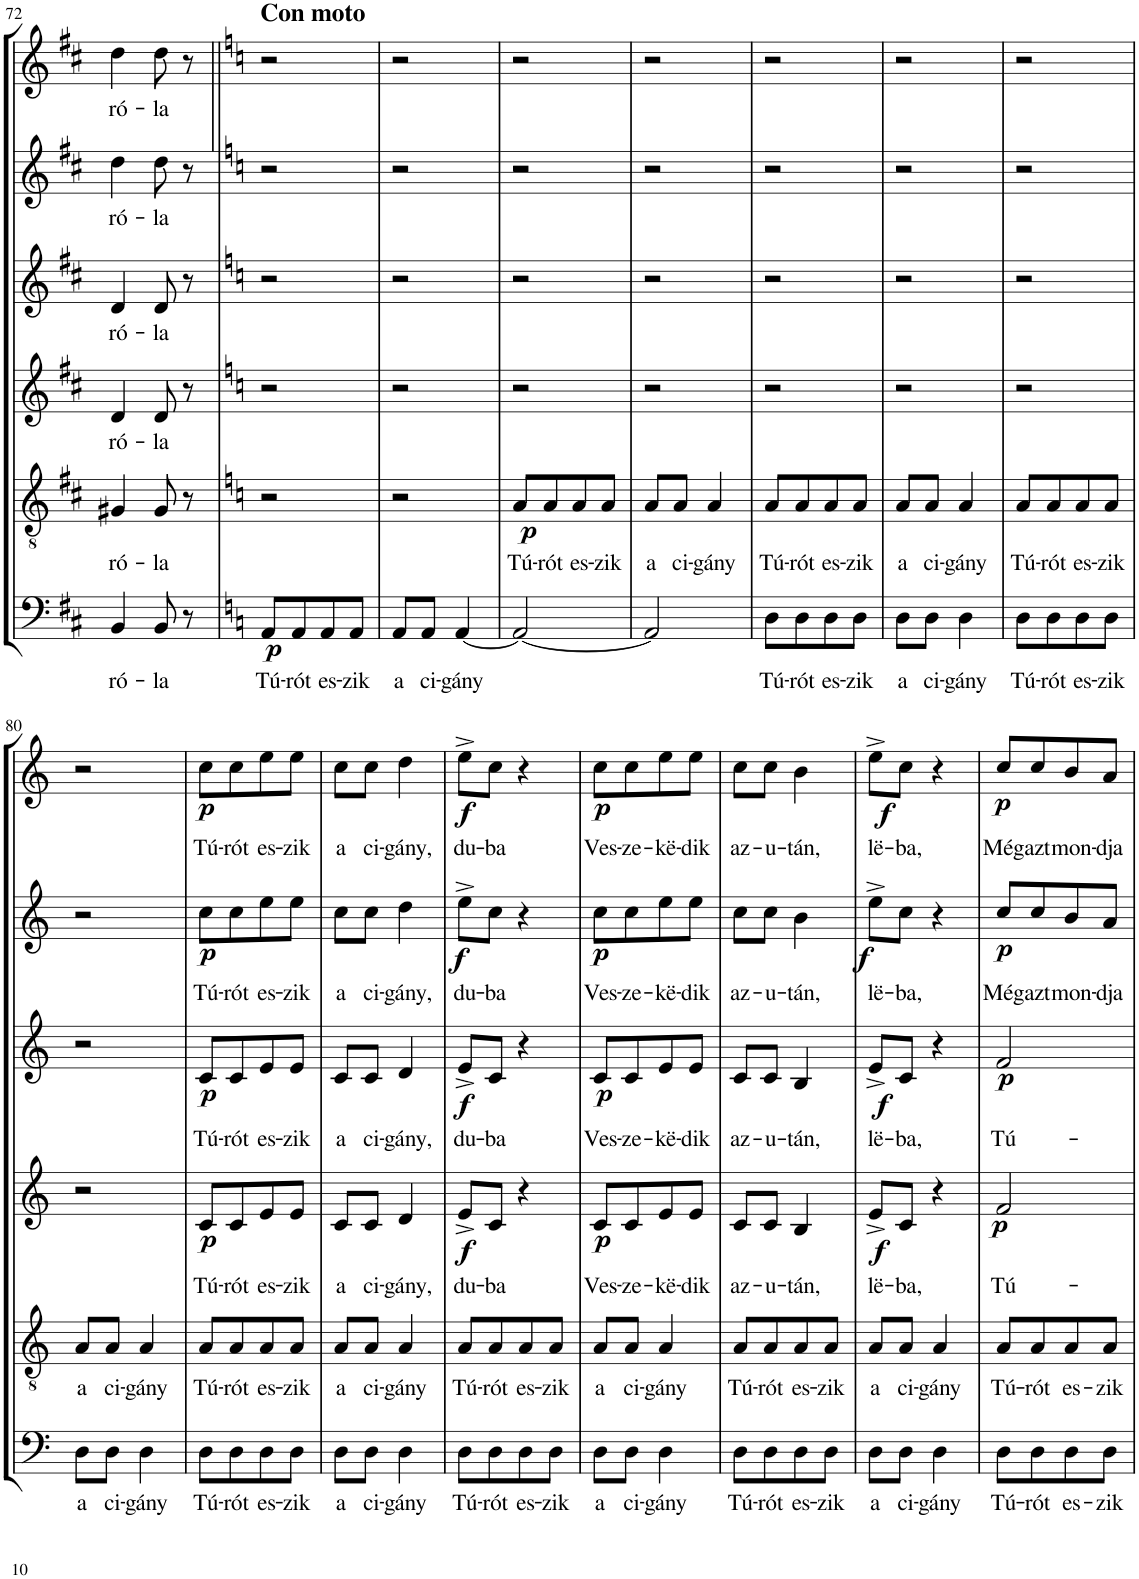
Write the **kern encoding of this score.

**kern	**text	**dynam	**kern	**text	**dynam	**kern	**text	**dynam	**kern	**text	**dynam	**kern	**text	**dynam	**kern	**text	**dynam
*part6	*part6	*part6	*part5	*part5	*part5	*part4	*part4	*part4	*part3	*part3	*part3	*part2	*part2	*part2	*part1	*part1	*part1
*staff6	*staff6	*staff6	*staff5	*staff5	*staff5	*staff4	*staff4	*staff4	*staff3	*staff3	*staff3	*staff2	*staff2	*staff2	*staff1	*staff1	*staff1
*I"Bassi	*	*	*I"Tenori	*	*	*I"Contralti II	*	*	*I"Contralti I	*	*	*I"Soprani II	*	*	*I"Soprani I	*	*
!!LO:PB:g=z
*clefF4	*	*	*clefGv2	*	*	*clefG2	*	*	*clefG2	*	*	*clefG2	*	*	*clefG2	*	*
*	*	*	*	*	*	*	*	*	*	*	*	*Trd1c2	*	*	*Trd1c2	*	*
*k[f#c#]	*	*	*k[f#c#]	*	*	*k[f#c#]	*	*	*k[f#c#]	*	*	*k[f#c#]	*	*	*k[f#c#]	*	*
*D:	*	*	*D:	*	*	*D:	*	*	*D:	*	*	*D:	*	*	*D:	*	*
*M2/4	*	*	*M2/4	*	*	*M2/4	*	*	*M2/4	*	*	*M2/4	*	*	*M2/4	*	*
=72	=72	=72	=72	=72	=72	=72	=72	=72	=72	=72	=72	=72	=72	=72	=72	=72	=72
!	!LO:LY:b	!	!	!LO:LY:b	!	!	!LO:LY:b	!	!	!LO:LY:b	!	!	!LO:LY:b	!	!	!LO:LY:b	!
4BB/	ró-	.	4G#X/	ró-	.	4d/	ró-	.	4d/	ró-	.	4dd\	ró-	.	4dd\	ró-	.
!	!LO:LY:b	!	!	!LO:LY:b	!	!	!LO:LY:b	!	!	!LO:LY:b	!	!	!LO:LY:b	!	!	!LO:LY:b	!
8BB/	-la	.	8G#/	-la	.	8d/	-la	.	8d/	-la	.	8dd\	-la	.	8dd\	-la	.
8r	.	.	8r	.	.	8r	.	.	8r	.	.	8r	.	.	8r	.	.
=73||	=73||	=73||	=73||	=73||	=73||	=73||	=73||	=73||	=73||	=73||	=73||	=73||	=73||	=73||	=73||	=73||	=73||
*k[]	*	*	*k[]	*	*	*k[]	*	*	*k[]	*	*	*k[]	*	*	*k[]	*	*
*C:	*	*	*C:	*	*	*C:	*	*	*C:	*	*	*C:	*	*	*C:	*	*
!	!	!	!	!	!	!	!	!	!	!	!	!	!	!	!LO:TX:a:B:t=Con moto	!	!
!	!LO:LY:b	!LO:DY:b	!	!	!	!	!	!	!	!	!	!	!	!	!	!	!
8AA/L	Tú-	p	2r	.	.	2r	.	.	2r	.	.	2r	.	.	2r	.	.
!	!LO:LY:b	!	!	!	!	!	!	!	!	!	!	!	!	!	!	!	!
8AA/	-rót	.	.	.	.	.	.	.	.	.	.	.	.	.	.	.	.
!	!LO:LY:b	!	!	!	!	!	!	!	!	!	!	!	!	!	!	!	!
8AA/	es-	.	.	.	.	.	.	.	.	.	.	.	.	.	.	.	.
!	!LO:LY:b	!	!	!	!	!	!	!	!	!	!	!	!	!	!	!	!
8AA/J	-zik	.	.	.	.	.	.	.	.	.	.	.	.	.	.	.	.
=74	=74	=74	=74	=74	=74	=74	=74	=74	=74	=74	=74	=74	=74	=74	=74	=74	=74
!	!LO:LY:b	!	!	!	!	!	!	!	!	!	!	!	!	!	!	!	!
8AA/L	a	.	2r	.	.	2r	.	.	2r	.	.	2r	.	.	2r	.	.
!	!LO:LY:b	!	!	!	!	!	!	!	!	!	!	!	!	!	!	!	!
8AA/J	ci-	.	.	.	.	.	.	.	.	.	.	.	.	.	.	.	.
!	!LO:LY:b	!	!	!	!	!	!	!	!	!	!	!	!	!	!	!	!
[4AA/	-gány	.	.	.	.	.	.	.	.	.	.	.	.	.	.	.	.
=75	=75	=75	=75	=75	=75	=75	=75	=75	=75	=75	=75	=75	=75	=75	=75	=75	=75
!	!	!	!	!LO:LY:b	!LO:DY:b	!	!	!	!	!	!	!	!	!	!	!	!
2AA/_	.	.	8A/L	Tú-	p	2r	.	.	2r	.	.	2r	.	.	2r	.	.
!	!	!	!	!LO:LY:b	!	!	!	!	!	!	!	!	!	!	!	!	!
.	.	.	8A/	-rót	.	.	.	.	.	.	.	.	.	.	.	.	.
!	!	!	!	!LO:LY:b	!	!	!	!	!	!	!	!	!	!	!	!	!
.	.	.	8A/	es-	.	.	.	.	.	.	.	.	.	.	.	.	.
!	!	!	!	!LO:LY:b	!	!	!	!	!	!	!	!	!	!	!	!	!
.	.	.	8A/J	-zik	.	.	.	.	.	.	.	.	.	.	.	.	.
=76	=76	=76	=76	=76	=76	=76	=76	=76	=76	=76	=76	=76	=76	=76	=76	=76	=76
!	!	!	!	!LO:LY:b	!	!	!	!	!	!	!	!	!	!	!	!	!
2AA/]	.	.	8A/L	a	.	2r	.	.	2r	.	.	2r	.	.	2r	.	.
!	!	!	!	!LO:LY:b	!	!	!	!	!	!	!	!	!	!	!	!	!
.	.	.	8A/J	ci-	.	.	.	.	.	.	.	.	.	.	.	.	.
!	!	!	!	!LO:LY:b	!	!	!	!	!	!	!	!	!	!	!	!	!
.	.	.	4A/	-gány	.	.	.	.	.	.	.	.	.	.	.	.	.
=77	=77	=77	=77	=77	=77	=77	=77	=77	=77	=77	=77	=77	=77	=77	=77	=77	=77
!	!LO:LY:b	!	!	!LO:LY:b	!	!	!	!	!	!	!	!	!	!	!	!	!
8D\L	Tú-	.	8A/L	Tú-	.	2r	.	.	2r	.	.	2r	.	.	2r	.	.
!	!LO:LY:b	!	!	!LO:LY:b	!	!	!	!	!	!	!	!	!	!	!	!	!
8D\	-rót	.	8A/	-rót	.	.	.	.	.	.	.	.	.	.	.	.	.
!	!LO:LY:b	!	!	!LO:LY:b	!	!	!	!	!	!	!	!	!	!	!	!	!
8D\	es-	.	8A/	es-	.	.	.	.	.	.	.	.	.	.	.	.	.
!	!LO:LY:b	!	!	!LO:LY:b	!	!	!	!	!	!	!	!	!	!	!	!	!
8D\J	-zik	.	8A/J	-zik	.	.	.	.	.	.	.	.	.	.	.	.	.
=78	=78	=78	=78	=78	=78	=78	=78	=78	=78	=78	=78	=78	=78	=78	=78	=78	=78
!	!LO:LY:b	!	!	!LO:LY:b	!	!	!	!	!	!	!	!	!	!	!	!	!
8D\L	a	.	8A/L	a	.	2r	.	.	2r	.	.	2r	.	.	2r	.	.
!	!LO:LY:b	!	!	!LO:LY:b	!	!	!	!	!	!	!	!	!	!	!	!	!
8D\J	ci-	.	8A/J	ci-	.	.	.	.	.	.	.	.	.	.	.	.	.
!	!LO:LY:b	!	!	!LO:LY:b	!	!	!	!	!	!	!	!	!	!	!	!	!
4D\	-gány	.	4A/	-gány	.	.	.	.	.	.	.	.	.	.	.	.	.
=79	=79	=79	=79	=79	=79	=79	=79	=79	=79	=79	=79	=79	=79	=79	=79	=79	=79
!	!LO:LY:b	!	!	!LO:LY:b	!	!	!	!	!	!	!	!	!	!	!	!	!
8D\L	Tú-	.	8A/L	Tú-	.	2r	.	.	2r	.	.	2r	.	.	2r	.	.
!	!LO:LY:b	!	!	!LO:LY:b	!	!	!	!	!	!	!	!	!	!	!	!	!
8D\	-rót	.	8A/	-rót	.	.	.	.	.	.	.	.	.	.	.	.	.
!	!LO:LY:b	!	!	!LO:LY:b	!	!	!	!	!	!	!	!	!	!	!	!	!
8D\	es-	.	8A/	es-	.	.	.	.	.	.	.	.	.	.	.	.	.
!	!LO:LY:b	!	!	!LO:LY:b	!	!	!	!	!	!	!	!	!	!	!	!	!
8D\J	-zik	.	8A/J	-zik	.	.	.	.	.	.	.	.	.	.	.	.	.
!!LO:LB:g=z
=80	=80	=80	=80	=80	=80	=80	=80	=80	=80	=80	=80	=80	=80	=80	=80	=80	=80
!	!LO:LY:b	!	!	!LO:LY:b	!	!	!	!	!	!	!	!	!	!	!	!	!
8D\L	a	.	8A/L	a	.	2r	.	.	2r	.	.	2r	.	.	2r	.	.
!	!LO:LY:b	!	!	!LO:LY:b	!	!	!	!	!	!	!	!	!	!	!	!	!
8D\J	ci-	.	8A/J	ci-	.	.	.	.	.	.	.	.	.	.	.	.	.
!	!LO:LY:b	!	!	!LO:LY:b	!	!	!	!	!	!	!	!	!	!	!	!	!
4D\	-gány	.	4A/	-gány	.	.	.	.	.	.	.	.	.	.	.	.	.
=81	=81	=81	=81	=81	=81	=81	=81	=81	=81	=81	=81	=81	=81	=81	=81	=81	=81
!	!LO:LY:b	!	!	!LO:LY:b	!	!	!LO:LY:b	!LO:DY:b	!	!LO:LY:b	!LO:DY:b	!	!LO:LY:b	!LO:DY:b	!	!LO:LY:b	!LO:DY:b
8D\L	Tú-	.	8A/L	Tú-	.	8c/L	Tú-	p	8c/L	Tú-	p	8cc\L	Tú-	p	8cc\L	Tú-	p
!	!LO:LY:b	!	!	!LO:LY:b	!	!	!LO:LY:b	!	!	!LO:LY:b	!	!	!LO:LY:b	!	!	!LO:LY:b	!
8D\	-rót	.	8A/	-rót	.	8c/	-rót	.	8c/	-rót	.	8cc\	-rót	.	8cc\	-rót	.
!	!LO:LY:b	!	!	!LO:LY:b	!	!	!LO:LY:b	!	!	!LO:LY:b	!	!	!LO:LY:b	!	!	!LO:LY:b	!
8D\	es-	.	8A/	es-	.	8e/	es-	.	8e/	es-	.	8ee\	es-	.	8ee\	es-	.
!	!LO:LY:b	!	!	!LO:LY:b	!	!	!LO:LY:b	!	!	!LO:LY:b	!	!	!LO:LY:b	!	!	!LO:LY:b	!
8D\J	-zik	.	8A/J	-zik	.	8e/J	-zik	.	8e/J	-zik	.	8ee\J	-zik	.	8ee\J	-zik	.
=82	=82	=82	=82	=82	=82	=82	=82	=82	=82	=82	=82	=82	=82	=82	=82	=82	=82
!	!LO:LY:b	!	!	!LO:LY:b	!	!	!LO:LY:b	!	!	!LO:LY:b	!	!	!LO:LY:b	!	!	!LO:LY:b	!
8D\L	a	.	8A/L	a	.	8c/L	a	.	8c/L	a	.	8cc\L	a	.	8cc\L	a	.
!	!LO:LY:b	!	!	!LO:LY:b	!	!	!LO:LY:b	!	!	!LO:LY:b	!	!	!LO:LY:b	!	!	!LO:LY:b	!
8D\J	ci-	.	8A/J	ci-	.	8c/J	ci-	.	8c/J	ci-	.	8cc\J	ci-	.	8cc\J	ci-	.
!	!LO:LY:b	!	!	!LO:LY:b	!	!	!LO:LY:b	!	!	!LO:LY:b	!	!	!LO:LY:b	!	!	!LO:LY:b	!
4D\	-gány	.	4A/	-gány	.	4d/	-gány,	.	4d/	-gány,	.	4dd\	-gány,	.	4dd\	-gány,	.
=83	=83	=83	=83	=83	=83	=83	=83	=83	=83	=83	=83	=83	=83	=83	=83	=83	=83
!	!LO:LY:b	!	!	!LO:LY:b	!	!	!LO:LY:b	!LO:DY:b	!	!LO:LY:b	!LO:DY:b	!	!LO:LY:b	!LO:DY:b	!	!LO:LY:b	!LO:DY:b
8D\L	Tú-	.	8A/L	Tú-	.	8e^/L	du-	f	8e^/L	du-	f	8ee^\L	du-	f	8ee^\L	du-	f
!	!LO:LY:b	!	!	!LO:LY:b	!	!	!LO:LY:b	!	!	!LO:LY:b	!	!	!LO:LY:b	!	!	!LO:LY:b	!
8D\	-rót	.	8A/	-rót	.	8c/J	-ba	.	8c/J	-ba	.	8cc\J	-ba	.	8cc\J	-ba	.
!	!LO:LY:b	!	!	!LO:LY:b	!	!	!	!	!	!	!	!	!	!	!	!	!
8D\	es-	.	8A/	es-	.	4r	.	.	4r	.	.	4r	.	.	4r	.	.
!	!LO:LY:b	!	!	!LO:LY:b	!	!	!	!	!	!	!	!	!	!	!	!	!
8D\J	-zik	.	8A/J	-zik	.	.	.	.	.	.	.	.	.	.	.	.	.
=84	=84	=84	=84	=84	=84	=84	=84	=84	=84	=84	=84	=84	=84	=84	=84	=84	=84
!	!LO:LY:b	!	!	!LO:LY:b	!	!	!LO:LY:b	!LO:DY:b	!	!LO:LY:b	!LO:DY:b	!	!LO:LY:b	!LO:DY:b	!	!LO:LY:b	!LO:DY:b
8D\L	a	.	8A/L	a	.	8c/L	Ves-	p	8c/L	Ves-	p	8cc\L	Ves-	p	8cc\L	Ves-	p
!	!LO:LY:b	!	!	!LO:LY:b	!	!	!LO:LY:b	!	!	!LO:LY:b	!	!	!LO:LY:b	!	!	!LO:LY:b	!
8D\J	ci-	.	8A/J	ci-	.	8c/	-ze-	.	8c/	-ze-	.	8cc\	-ze-	.	8cc\	-ze-	.
!	!LO:LY:b	!	!	!LO:LY:b	!	!	!LO:LY:b	!	!	!LO:LY:b	!	!	!LO:LY:b	!	!	!LO:LY:b	!
4D\	-gány	.	4A/	-gány	.	8e/	-kë-	.	8e/	-kë-	.	8ee\	-kë-	.	8ee\	-kë-	.
!	!	!	!	!	!	!	!LO:LY:b	!	!	!LO:LY:b	!	!	!LO:LY:b	!	!	!LO:LY:b	!
.	.	.	.	.	.	8e/J	-dik	.	8e/J	-dik	.	8ee\J	-dik	.	8ee\J	-dik	.
=85	=85	=85	=85	=85	=85	=85	=85	=85	=85	=85	=85	=85	=85	=85	=85	=85	=85
!	!LO:LY:b	!	!	!LO:LY:b	!	!	!LO:LY:b	!	!	!LO:LY:b	!	!	!LO:LY:b	!	!	!LO:LY:b	!
8D\L	Tú-	.	8A/L	Tú-	.	8c/L	az-	.	8c/L	az-	.	8cc\L	az-	.	8cc\L	az-	.
!	!LO:LY:b	!	!	!LO:LY:b	!	!	!LO:LY:b	!	!	!LO:LY:b	!	!	!LO:LY:b	!	!	!LO:LY:b	!
8D\	-rót	.	8A/	-rót	.	8c/J	-u-	.	8c/J	-u-	.	8cc\J	-u-	.	8cc\J	-u-	.
!	!LO:LY:b	!	!	!LO:LY:b	!	!	!LO:LY:b	!	!	!LO:LY:b	!	!	!LO:LY:b	!	!	!LO:LY:b	!LO:DY:b
8D\	es-	.	8A/	es-	.	4B/	-tán,	.	4B/	-tán,	.	4b\	-tán,	.	4b\	-tán,	f
!	!LO:LY:b	!	!	!LO:LY:b	!	!	!	!	!	!	!	!	!	!	!	!	!
8D\J	-zik	.	8A/J	-zik	.	.	.	.	.	.	.	.	.	.	.	.	.
=86	=86	=86	=86	=86	=86	=86	=86	=86	=86	=86	=86	=86	=86	=86	=86	=86	=86
!	!LO:LY:b	!	!	!LO:LY:b	!	!	!LO:LY:b	!LO:DY:b	!	!LO:LY:b	!LO:DY:b	!	!LO:LY:b	!LO:DY:b	!	!LO:LY:b	!
8D\L	a	.	8A/L	a	.	8e^/L	lë-	f	8e^/L	lë-	f	8ee^\L	lë-	f	8ee^\L	lë-	.
!	!LO:LY:b	!	!	!LO:LY:b	!	!	!LO:LY:b	!	!	!LO:LY:b	!	!	!LO:LY:b	!	!	!LO:LY:b	!
8D\J	ci-	.	8A/J	ci-	.	8c/J	-ba,	.	8c/J	-ba,	.	8cc\J	-ba,	.	8cc\J	-ba,	.
!	!LO:LY:b	!	!	!LO:LY:b	!	!	!	!	!	!	!	!	!	!	!	!	!
4D\	-gány	.	4A/	-gány	.	4r	.	.	4r	.	.	4r	.	.	4r	.	.
=87	=87	=87	=87	=87	=87	=87	=87	=87	=87	=87	=87	=87	=87	=87	=87	=87	=87
!	!LO:LY:b	!	!	!LO:LY:b	!	!	!LO:LY:b	!LO:DY:b	!	!LO:LY:b	!LO:DY:b	!	!LO:LY:b	!LO:DY:b	!	!LO:LY:b	!LO:DY:b
8D\L	Tú-	.	8A/L	Tú-	.	2f/	Tú-	p	2f/	Tú-	p	8cc/L	Még	p	8cc/L	Még	p
!	!LO:LY:b	!	!	!LO:LY:b	!	!	!	!	!	!	!	!	!LO:LY:b	!	!	!LO:LY:b	!
8D\	-rót	.	8A/	-rót	.	.	.	.	.	.	.	8cc/	azt	.	8cc/	azt	.
!	!LO:LY:b	!	!	!LO:LY:b	!	!	!	!	!	!	!	!	!LO:LY:b	!	!	!LO:LY:b	!
8D\	es-	.	8A/	es-	.	.	.	.	.	.	.	8b/	mon-	.	8b/	mon-	.
!	!LO:LY:b	!	!	!LO:LY:b	!	!	!	!	!	!	!	!	!LO:LY:b	!	!	!LO:LY:b	!
8D\J	-zik	.	8A/J	-zik	.	.	.	.	.	.	.	8a/J	-dja	.	8a/J	-dja	.
=	=	=	=	=	=	=	=	=	=	=	=	=	=	=	=	=	=
*-	*-	*-	*-	*-	*-	*-	*-	*-	*-	*-	*-	*-	*-	*-	*-	*-	*-
